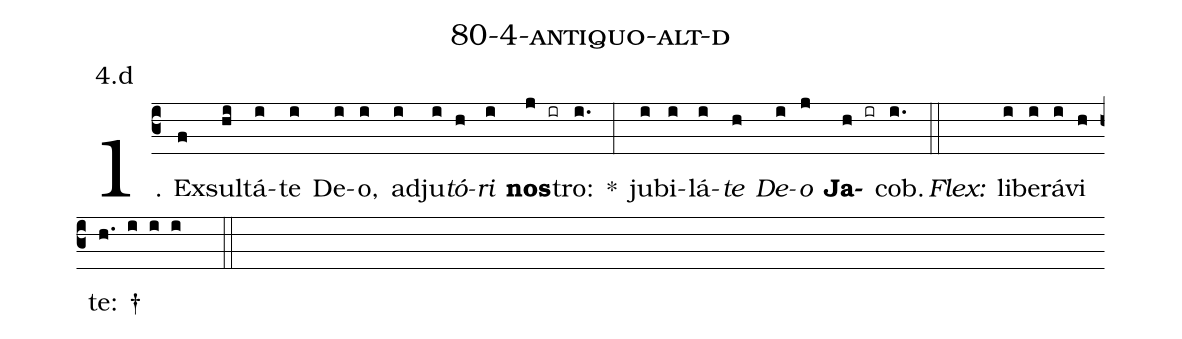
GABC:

name: 80-4-antiquo-alt-d;
annotation: 4.d;
%%
(c3)1. Ex(f)sul(hi)tá(i)te(i) De(i)o,(i) ad(i)ju(i)<i>tó</i>(h)<i>ri</i>(i) <b>nos</b>(j ir)tro:(i.) *(:) ju(i)bi(i)lá(i)<i>te</i>(h) <i>De</i>(i)<i>o</i>(j) <b>Ja</b>(h ir)cob.(i.) (::)
<i>Flex:</i>()  li(i)be(i)rá(i)vi(h) te: †(h. i i i  ::)
